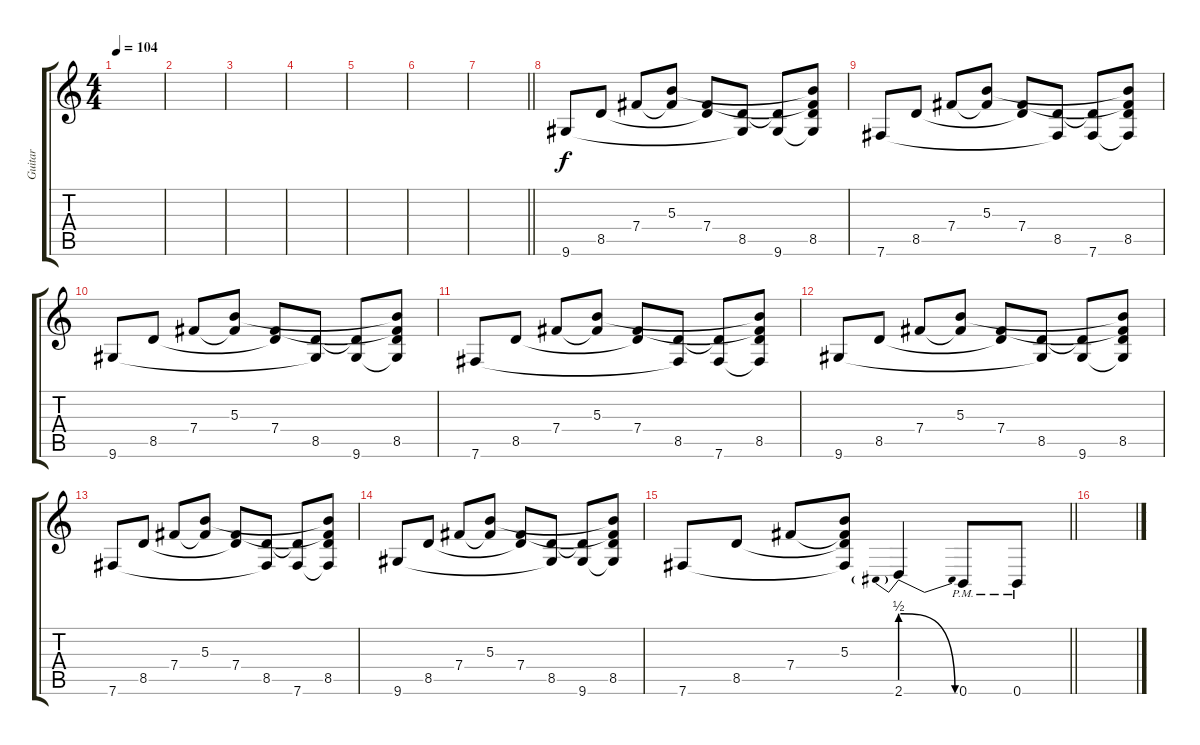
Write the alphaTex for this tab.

\track ("Guitar" "Guitar") {instrument acousticguitarsteel}
\staff {score tabs}
\tuning (Eb4 B3 Gb3 B2 Gb2 B1) {hide}
\ts (4 4)
\tempo 104
\clef g2
\ks c
|
|
|
|
|
|
\barLineRight lightlight
|
\section ("" "")
9.6.8{dy f} 8.5.8 7.4.8 (5.3 7.4{t}).8 (7.4 8.5{t}).8 (8.5 9.6{t}).8 (8.5{t} 9.6).8 (5.3{t} 7.4{t} 8.5 9.6{t}).8 |
7.6.8 8.5.8 7.4.8 (5.3 7.4{t}).8 (7.4 8.5{t}).8 (8.5 7.6{t}).8 (8.5{t} 7.6).8 (5.3{t} 7.4{t} 8.5 7.6{t}).8 |
9.6.8 8.5.8 7.4.8 (5.3 7.4{t}).8 (7.4 8.5{t}).8 (8.5 9.6{t}).8 (8.5{t} 9.6).8 (5.3{t} 7.4{t} 8.5 9.6{t}).8 |
7.6.8 8.5.8 7.4.8 (5.3 7.4{t}).8 (7.4 8.5{t}).8 (8.5 7.6{t}).8 (8.5{t} 7.6).8 (5.3{t} 7.4{t} 8.5 7.6{t}).8 |
9.6.8 8.5.8 7.4.8 (5.3 7.4{t}).8 (7.4 8.5{t}).8 (8.5 9.6{t}).8 (8.5{t} 9.6).8 (5.3{t} 7.4{t} 8.5 9.6{t}).8 |
7.6.8 8.5.8 7.4.8 (5.3 7.4{t}).8 (7.4 8.5{t}).8 (8.5 7.6{t}).8 (8.5{t} 7.6).8 (5.3{t} 7.4{t} 8.5 7.6{t}).8 |
9.6.8 8.5.8 7.4.8 (5.3 7.4{t}).8 (7.4 8.5{t}).8 (8.5 9.6{t}).8 (8.5{t} 9.6).8 (5.3{t} 7.4{t} 8.5 9.6{t}).8 |
\barLineRight lightlight
7.6.8 8.5.8 7.4.8 (5.3 7.4{t} 8.5{t} 7.6{t}).8 2.6{be (prebendrelease 0 2 60 0)}.4 0.6{pm}.8 0.6{pm}.8 |
\section ("" "")
